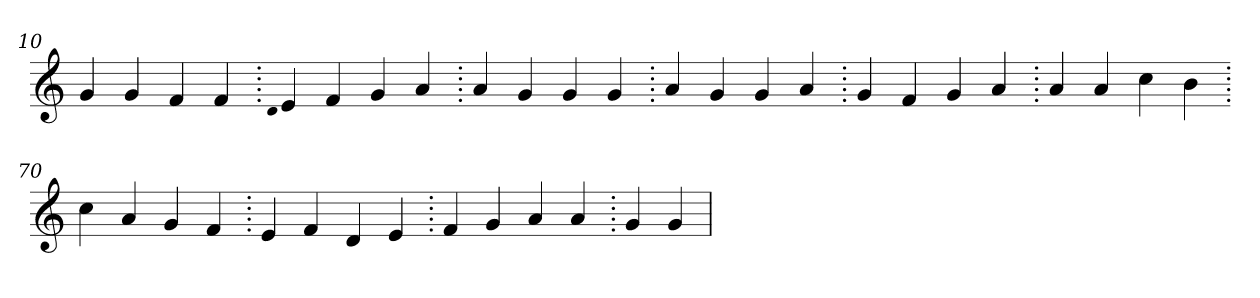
**kern
*part1
*staff1
*clefG2
=10.
4g
4g
4f
4f
=20.
qqd
4e
4f
4g
4a
=30.
4a
4g
4g
4g
=40.
4a
4g
4g
4a
=50.
4g
4f
4g
4a
=60.
4a
4a
4cc
4b
=70.
4cc
4a
4g
4f
=80.
4e
4f
4d
4e
=90.
4f
4g
4a
4a
=100.
4g
4g
=
*-
